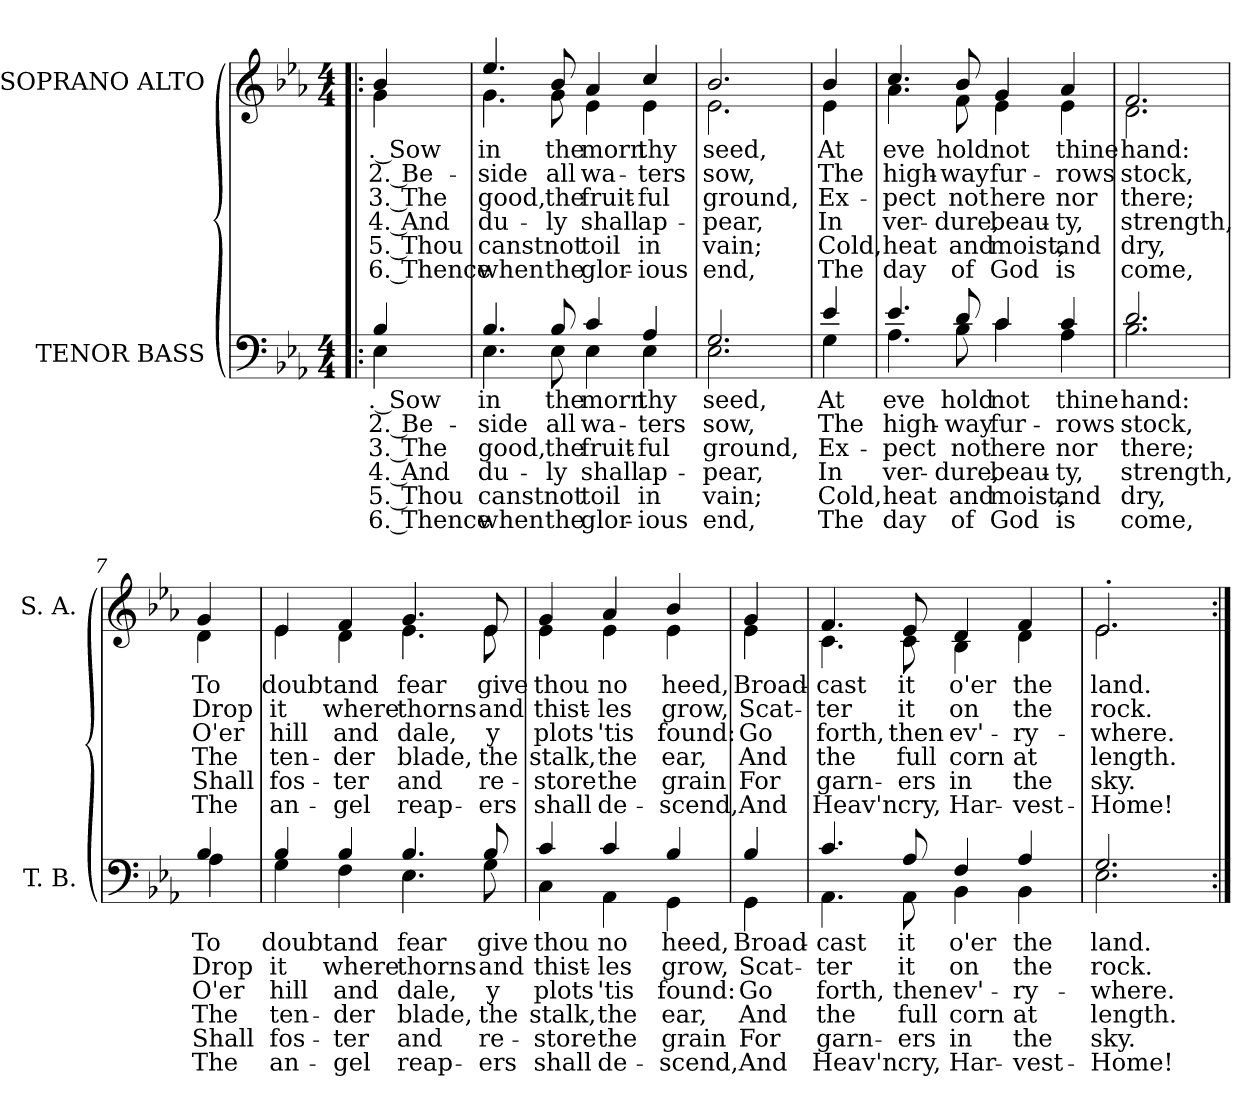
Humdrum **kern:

**kern	**text	**text	**text	**text	**text	**text	**kern	**text	**text	**text	**text	**text	**text
*part2	*part2	*part2	*part2	*part2	*part2	*part2	*part1	*part1	*part1	*part1	*part1	*part1	*part1
*staff2	*staff2	*staff2	*staff2	*staff2	*staff2	*staff2	*staff1	*staff1	*staff1	*staff1	*staff1	*staff1	*staff1
*I"TENOR BASS	*	*	*	*	*	*	*I"SOPRANO ALTO	*	*	*	*	*	*
*I'T. B.	*	*	*	*	*	*	*I'S. A.	*	*	*	*	*	*
*clefF4	*	*	*	*	*	*	*clefG2	*	*	*	*	*	*
*k[b-e-a-]	*	*	*	*	*	*	*k[b-e-a-]	*	*	*	*	*	*
*E-:	*	*	*	*	*	*	*E-:	*	*	*	*	*	*
*M4/4	*	*	*	*	*	*	*M4/4	*	*	*	*	*	*
=1!|:	=1!|:	=1!|:	=1!|:	=1!|:	=1!|:	=1!|:	=1!|:	=1!|:	=1!|:	=1!|:	=1!|:	=1!|:	=1!|:
!	!LO:LY:a:rj	!LO:LY:a:rj	!LO:LY:a:rj	!LO:LY:a:rj	!LO:LY:a:rj	!LO:LY:a:rj	!	!LO:LY:b:rj	!LO:LY:b:rj	!LO:LY:b:rj	!LO:LY:b:rj	!LO:LY:b:rj	!LO:LY:b:rj
*^	*	*	*	*	*	*	*^	*	*	*	*	*	*
4B-/	4E-\	. Sow	2. Be-	3. The	4. And	5. Thou	6. Thence	4b-/	4g\	. Sow	2. Be-	3. The	4. And	5. Thou	6. Thence
=2	=2	=2	=2	=2	=2	=2	=2	=2	=2	=2	=2	=2	=2	=2	=2
!	!	!LO:LY:a	!LO:LY:a	!LO:LY:a	!LO:LY:a	!LO:LY:a	!LO:LY:a	!	!	!LO:LY:b	!LO:LY:b	!LO:LY:b	!LO:LY:b	!LO:LY:b	!LO:LY:b
4.B-/	4.E-\	in	-side	good,	du-	canst	when	4.ee-/	4.g\	in	-side	good,	du-	canst	when
!	!	!LO:LY:a	!LO:LY:a	!LO:LY:a	!LO:LY:a	!LO:LY:a	!LO:LY:a	!	!	!LO:LY:b	!LO:LY:b	!LO:LY:b	!LO:LY:b	!LO:LY:b	!LO:LY:b
8B-/	8E-\	the	all	the	-ly	not	the	8b-/	8g\	the	all	the	-ly	not	the
!	!	!LO:LY:a	!LO:LY:a	!LO:LY:a	!LO:LY:a	!LO:LY:a	!LO:LY:a	!	!	!LO:LY:b	!LO:LY:b	!LO:LY:b	!LO:LY:b	!LO:LY:b	!LO:LY:b
4c/	4E-\	morn	wa-	fruit-	shall	toil	glor-	4a-/	4e-\	morn	wa-	fruit-	shall	toil	glor-
!	!	!LO:LY:a	!LO:LY:a	!LO:LY:a	!LO:LY:a	!LO:LY:a	!LO:LY:a	!	!	!LO:LY:b	!LO:LY:b	!LO:LY:b	!LO:LY:b	!LO:LY:b	!LO:LY:b
4A-/	4E-\	thy	-ters	-ful	ap-	in	-ious	4cc/	4e-\	thy	-ters	-ful	ap-	in	-ious
=3	=3	=3	=3	=3	=3	=3	=3	=3	=3	=3	=3	=3	=3	=3	=3
!	!	!LO:LY:a	!LO:LY:a	!LO:LY:a	!LO:LY:a	!LO:LY:a	!LO:LY:a	!	!	!LO:LY:b	!LO:LY:b	!LO:LY:b	!LO:LY:b	!LO:LY:b	!LO:LY:b
2.G/	2.E-\	seed,	sow,	ground,	-pear,	vain;	end,	2.b-/	2.e-\	seed,	sow,	ground,	-pear,	vain;	end,
!!LO:LB:g=z	!!
=4	=4	=4	=4	=4	=4	=4	=4	=4	=4	=4	=4	=4	=4	=4	=4
!	!	!LO:LY:a	!LO:LY:a	!LO:LY:a	!LO:LY:a	!LO:LY:a	!LO:LY:a	!	!	!LO:LY:b	!LO:LY:b	!LO:LY:b	!LO:LY:b	!LO:LY:b	!LO:LY:b
4e-/	4G\	At	The	Ex-	In	Cold,	The	4b-/	4e-\	At	The	Ex-	In	Cold,	The
=5	=5	=5	=5	=5	=5	=5	=5	=5	=5	=5	=5	=5	=5	=5	=5
!	!	!LO:LY:a	!LO:LY:a	!LO:LY:a	!LO:LY:a	!LO:LY:a	!LO:LY:a	!	!	!LO:LY:b	!LO:LY:b	!LO:LY:b	!LO:LY:b	!LO:LY:b	!LO:LY:b
4.e-/	4.A-\	eve	high-	-pect	ver-	heat	day	4.cc/	4.a-\	eve	high-	-pect	ver-	heat	day
!	!	!LO:LY:a	!LO:LY:a	!LO:LY:a	!LO:LY:a	!LO:LY:a	!LO:LY:a	!	!	!LO:LY:b	!LO:LY:b	!LO:LY:b	!LO:LY:b	!LO:LY:b	!LO:LY:b
8d/	8B-\	hold	-way	not	-dure,	and	of	8b-/	8f\	hold	-way	not	-dure,	and	of
!	!	!LO:LY:a	!LO:LY:a	!LO:LY:a	!LO:LY:a	!LO:LY:a	!LO:LY:a	!	!	!LO:LY:b	!LO:LY:b	!LO:LY:b	!LO:LY:b	!LO:LY:b	!LO:LY:b
4c/	4c\	not	fur-	here	beau-	moist,	God	4g/	4e-\	not	fur-	here	beau-	moist,	God
!	!	!LO:LY:a	!LO:LY:a	!LO:LY:a	!LO:LY:a	!LO:LY:a	!LO:LY:a	!	!	!LO:LY:b	!LO:LY:b	!LO:LY:b	!LO:LY:b	!LO:LY:b	!LO:LY:b
4c/	4A-\	thine	-rows	nor	-ty,	and	is	4a-/	4e-\	thine	-rows	nor	-ty,	and	is
=6	=6	=6	=6	=6	=6	=6	=6	=6	=6	=6	=6	=6	=6	=6	=6
!	!	!LO:LY:a	!LO:LY:a	!LO:LY:a	!LO:LY:a	!LO:LY:a	!LO:LY:a	!	!	!LO:LY:b	!LO:LY:b	!LO:LY:b	!LO:LY:b	!LO:LY:b	!LO:LY:b
2.d/	2.B-\	hand:	stock,	there;	strength,	dry,	come,	2.f/	2.d\	hand:	stock,	there;	strength,	dry,	come,
!!LO:LB:g=z	!!
=7	=7	=7	=7	=7	=7	=7	=7	=7	=7	=7	=7	=7	=7	=7	=7
!	!	!LO:LY:a	!LO:LY:a	!LO:LY:a	!LO:LY:a	!LO:LY:a	!LO:LY:a	!	!	!LO:LY:b	!LO:LY:b	!LO:LY:b	!LO:LY:b	!LO:LY:b	!LO:LY:b
4B-/	4A-\	To	Drop	O'er	The	Shall	The	4g/	4d\	To	Drop	O'er	The	Shall	The
=8	=8	=8	=8	=8	=8	=8	=8	=8	=8	=8	=8	=8	=8	=8	=8
!	!	!LO:LY:a	!LO:LY:a	!LO:LY:a	!LO:LY:a	!LO:LY:a	!LO:LY:a	!	!	!LO:LY:b	!LO:LY:b	!LO:LY:b	!LO:LY:b	!LO:LY:b	!LO:LY:b
4B-/	4G\	doubt	it	hill	ten-	fos-	an-	4e-/	4e-\	doubt	it	hill	ten-	fos-	an-
!	!	!LO:LY:a	!LO:LY:a	!LO:LY:a	!LO:LY:a	!LO:LY:a	!LO:LY:a	!	!	!LO:LY:b	!LO:LY:b	!LO:LY:b	!LO:LY:b	!LO:LY:b	!LO:LY:b
4B-/	4F\	and	where	and	-der	-ter	-gel	4f/	4d\	and	where	and	-der	-ter	-gel
!	!	!LO:LY:a	!LO:LY:a	!LO:LY:a	!LO:LY:a	!LO:LY:a	!LO:LY:a	!	!	!LO:LY:b	!LO:LY:b	!LO:LY:b	!LO:LY:b	!LO:LY:b	!LO:LY:b
4.B-/	4.E-\	fear	thorns	dale,	blade,	and	reap-	4.g/	4.e-\	fear	thorns	dale,	blade,	and	reap-
!	!	!LO:LY:a	!LO:LY:a	!LO:LY:a	!LO:LY:a	!LO:LY:a	!LO:LY:a	!	!	!LO:LY:b	!LO:LY:b	!LO:LY:b	!LO:LY:b	!LO:LY:b	!LO:LY:b
8B-/	8G\	give	and	y	the	re-	-ers	8e-/	8e-\	give	and	y	the	re-	-ers
=9	=9	=9	=9	=9	=9	=9	=9	=9	=9	=9	=9	=9	=9	=9	=9
!	!	!LO:LY:a	!LO:LY:a	!LO:LY:a	!LO:LY:a	!LO:LY:a	!LO:LY:a	!	!	!LO:LY:b	!LO:LY:b	!LO:LY:b	!LO:LY:b	!LO:LY:b	!LO:LY:b
4c/	4C\	thou	thist-	plots	stalk,	-store	shall	4g/	4e-\	thou	thist-	plots	stalk,	-store	shall
!	!	!LO:LY:a	!LO:LY:a	!LO:LY:a	!LO:LY:a	!LO:LY:a	!LO:LY:a	!	!	!LO:LY:b	!LO:LY:b	!LO:LY:b	!LO:LY:b	!LO:LY:b	!LO:LY:b
4c/	4AA-\	no	-les	'tis	the	the	de-	4a-/	4e-\	no	-les	'tis	the	the	de-
!	!	!LO:LY:a	!LO:LY:a	!LO:LY:a	!LO:LY:a	!LO:LY:a	!LO:LY:a	!	!	!LO:LY:b	!LO:LY:b	!LO:LY:b	!LO:LY:b	!LO:LY:b	!LO:LY:b
4B-/	4GG\	heed,	grow,	found:	ear,	grain	-scend,	4b-/	4e-\	heed,	grow,	found:	ear,	grain	-scend,
!!LO:PB:g=z	!!
=10	=10	=10	=10	=10	=10	=10	=10	=10	=10	=10	=10	=10	=10	=10	=10
!	!	!LO:LY:a	!LO:LY:a	!LO:LY:a	!LO:LY:a	!LO:LY:a	!LO:LY:a	!	!	!LO:LY:b	!LO:LY:b	!LO:LY:b	!LO:LY:b	!LO:LY:b	!LO:LY:b
4B-/	4GG\	Broad-	Scat-	Go	And	For	And	4g/	4e-\	Broad-	Scat-	Go	And	For	And
=11	=11	=11	=11	=11	=11	=11	=11	=11	=11	=11	=11	=11	=11	=11	=11
!	!	!LO:LY:a	!LO:LY:a	!LO:LY:a	!LO:LY:a	!LO:LY:a	!LO:LY:a	!	!	!LO:LY:b	!LO:LY:b	!LO:LY:b	!LO:LY:b	!LO:LY:b	!LO:LY:b
4.c/	4.AA-\	-cast	-ter	forth,	the	garn-	Heav'n	4.f/	4.c\	-cast	-ter	forth,	the	garn-	Heav'n
!	!	!LO:LY:a	!LO:LY:a	!LO:LY:a	!LO:LY:a	!LO:LY:a	!LO:LY:a	!	!	!LO:LY:b	!LO:LY:b	!LO:LY:b	!LO:LY:b	!LO:LY:b	!LO:LY:b
8A-/	8AA-\	it	it	then	full	-ers	cry,	8e-/	8c\	it	it	then	full	-ers	cry,
!	!	!LO:LY:a	!LO:LY:a	!LO:LY:a	!LO:LY:a	!LO:LY:a	!LO:LY:a	!	!	!LO:LY:b	!LO:LY:b	!LO:LY:b	!LO:LY:b	!LO:LY:b	!LO:LY:b
4F/	4BB-\	o'er	on	ev'-	corn	in	Har-	4d/	4B-\	o'er	on	ev'-	corn	in	Har-
!	!	!LO:LY:a	!LO:LY:a	!LO:LY:a	!LO:LY:a	!LO:LY:a	!LO:LY:a	!	!	!LO:LY:b	!LO:LY:b	!LO:LY:b	!LO:LY:b	!LO:LY:b	!LO:LY:b
4A-/	4BB-\	the	the	-ry-	at	the	-vest-	4f/	4d\	the	the	-ry-	at	the	-vest-
=12	=12	=12	=12	=12	=12	=12	=12	=12	=12	=12	=12	=12	=12	=12	=12
!	!	!LO:LY:a	!LO:LY:a	!LO:LY:a	!LO:LY:a	!LO:LY:a	!LO:LY:a	!	!	!LO:LY:b	!LO:LY:b	!LO:LY:b	!LO:LY:b	!LO:LY:b	!LO:LY:b
2.G/	2.E-\	land.	rock.	-where.	length.	sky.	-Home!	2.e-'>/	2.e-\	land.	rock.	-where.	length.	sky.	-Home!
*v	*v	*	*	*	*	*	*	*	*	*	*	*	*	*	*
*	*	*	*	*	*	*	*v	*v	*	*	*	*	*	*
=:|!	=:|!	=:|!	=:|!	=:|!	=:|!	=:|!	=:|!	=:|!	=:|!	=:|!	=:|!	=:|!	=:|!
*-	*-	*-	*-	*-	*-	*-	*-	*-	*-	*-	*-	*-	*-
